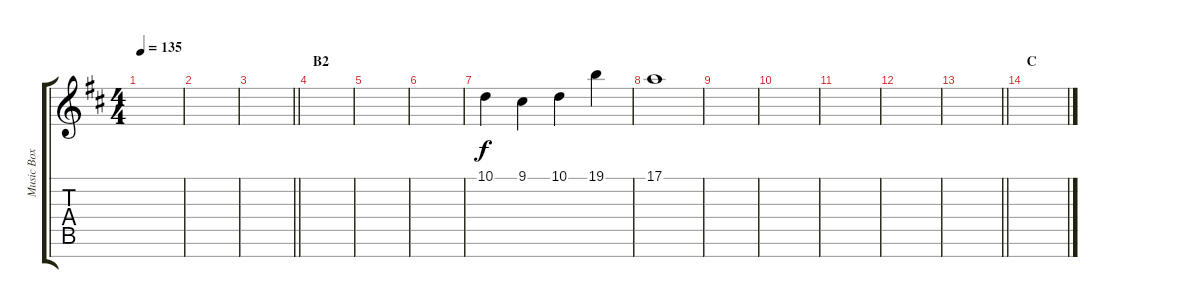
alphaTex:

\track ("Music Box" "Music Box") {instrument musicbox}
\staff {score tabs}
\tuning (E4 B3 G3 D3 A2 E2 B1) {hide}
\ts (4 4)
\tempo 135
\clef g2
\ks d
|
|
\barLineRight lightlight
|
\section ("" "B2")
|
|
|
10.1.4 9.1.4 10.1.4 19.1.4 |
17.1.1 |
|
|
|
|
\barLineRight lightlight
|
\section ("" "C")
